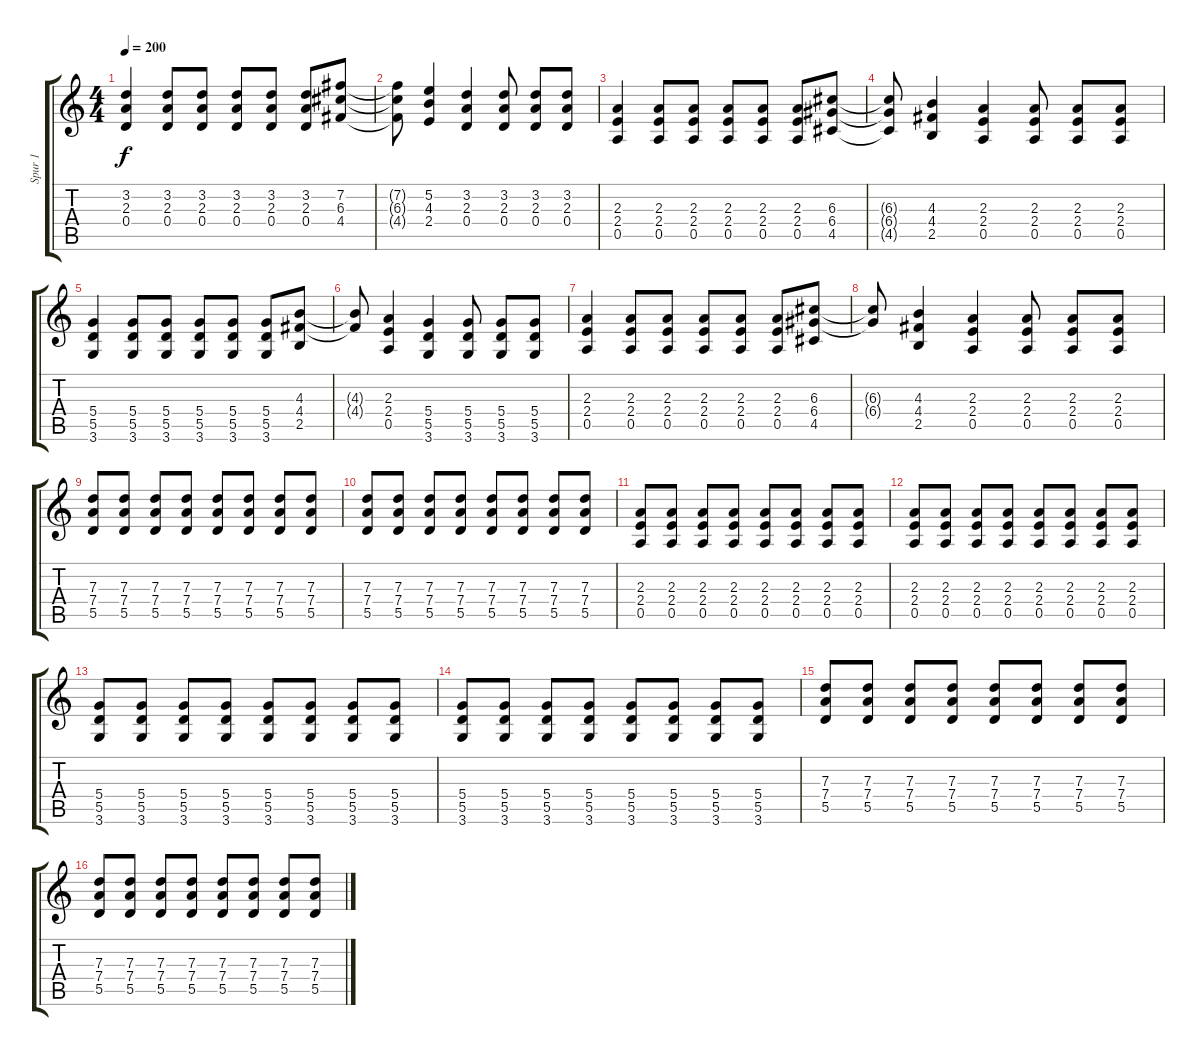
\track ("Spur 1" "Spur 1") {instrument overdrivenguitar}
\staff {score tabs}
\tuning (E4 B3 G3 D3 A2 E2) {hide}
\ts (4 4)
\tempo 200
\clef g2
\ks c
(3.2 2.3 0.4).4{dy f} (3.2 2.3 0.4).8 (3.2 2.3 0.4).8 (3.2 2.3 0.4).8 (3.2 2.3 0.4).8 (3.2 2.3 0.4).8 (7.2 6.3 4.4).8 |
(7.2{t} 6.3{t} 4.4{t}).8 (5.2 4.3 2.4).4 (3.2 2.3 0.4).4 (3.2 2.3 0.4).8 (3.2 2.3 0.4).8 (3.2 2.3 0.4).8 |
(2.3 2.4 0.5).4 (2.3 2.4 0.5).8 (2.3 2.4 0.5).8 (2.3 2.4 0.5).8 (2.3 2.4 0.5).8 (2.3 2.4 0.5).8 (6.3 6.4 4.5).8 |
(6.3{t} 6.4{t} 4.5{t}).8 (4.3 4.4 2.5).4 (2.3 2.4 0.5).4 (2.3 2.4 0.5).8 (2.3 2.4 0.5).8 (2.3 2.4 0.5).8 |
(5.4 5.5 3.6).4 (5.4 5.5 3.6).8 (5.4 5.5 3.6).8 (5.4 5.5 3.6).8 (5.4 5.5 3.6).8 (5.4 5.5 3.6).8 (4.3 4.4 2.5).8 |
(4.3{t} 4.4{t}).8 (2.3 2.4 0.5).4 (5.4 5.5 3.6).4 (5.4 5.5 3.6).8 (5.4 5.5 3.6).8 (5.4 5.5 3.6).8 |
(2.3 2.4 0.5).4 (2.3 2.4 0.5).8 (2.3 2.4 0.5).8 (2.3 2.4 0.5).8 (2.3 2.4 0.5).8 (2.3 2.4 0.5).8 (6.3 6.4 4.5).8 |
(6.3{t} 6.4{t}).8 (4.3 4.4 2.5).4 (2.3 2.4 0.5).4 (2.3 2.4 0.5).8 (2.3 2.4 0.5).8 (2.3 2.4 0.5).8 |
(7.3 7.4 5.5).8 (7.3 7.4 5.5).8 (7.3 7.4 5.5).8 (7.3 7.4 5.5).8 (7.3 7.4 5.5).8 (7.3 7.4 5.5).8 (7.3 7.4 5.5).8 (7.3 7.4 5.5).8 |
(7.3 7.4 5.5).8 (7.3 7.4 5.5).8 (7.3 7.4 5.5).8 (7.3 7.4 5.5).8 (7.3 7.4 5.5).8 (7.3 7.4 5.5).8 (7.3 7.4 5.5).8 (7.3 7.4 5.5).8 |
(2.3 2.4 0.5).8 (2.3 2.4 0.5).8 (2.3 2.4 0.5).8 (2.3 2.4 0.5).8 (2.3 2.4 0.5).8 (2.3 2.4 0.5).8 (2.3 2.4 0.5).8 (2.3 2.4 0.5).8 |
(2.3 2.4 0.5).8 (2.3 2.4 0.5).8 (2.3 2.4 0.5).8 (2.3 2.4 0.5).8 (2.3 2.4 0.5).8 (2.3 2.4 0.5).8 (2.3 2.4 0.5).8 (2.3 2.4 0.5).8 |
(5.4 5.5 3.6).8 (5.4 5.5 3.6).8 (5.4 5.5 3.6).8 (5.4 5.5 3.6).8 (5.4 5.5 3.6).8 (5.4 5.5 3.6).8 (5.4 5.5 3.6).8 (5.4 5.5 3.6).8 |
(5.4 5.5 3.6).8 (5.4 5.5 3.6).8 (5.4 5.5 3.6).8 (5.4 5.5 3.6).8 (5.4 5.5 3.6).8 (5.4 5.5 3.6).8 (5.4 5.5 3.6).8 (5.4 5.5 3.6).8 |
(7.3 7.4 5.5).8 (7.3 7.4 5.5).8 (7.3 7.4 5.5).8 (7.3 7.4 5.5).8 (7.3 7.4 5.5).8 (7.3 7.4 5.5).8 (7.3 7.4 5.5).8 (7.3 7.4 5.5).8 |
(7.3 7.4 5.5).8 (7.3 7.4 5.5).8 (7.3 7.4 5.5).8 (7.3 7.4 5.5).8 (7.3 7.4 5.5).8 (7.3 7.4 5.5).8 (7.3 7.4 5.5).8 (7.3 7.4 5.5).8
